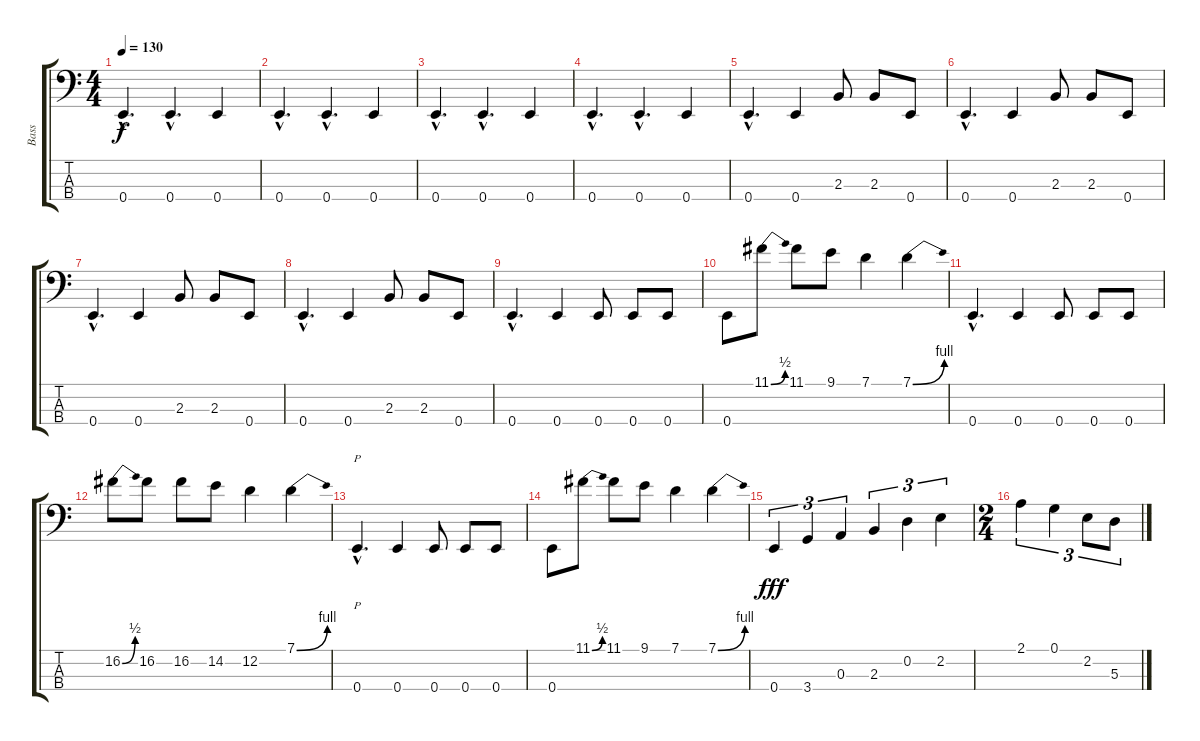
\track ("Bass" "Bass") {instrument electricbasspick}
\staff {score tabs}
\tuning (G2 D2 A1 E1) {hide}
\ts (4 4)
\tempo 130
\clef f4
\ks c
0.4{hac}.4{d dy f} 0.4{hac}.4{d} 0.4.4 |
0.4{hac}.4{d} 0.4{hac}.4{d} 0.4.4 |
0.4{hac}.4{d} 0.4{hac}.4{d} 0.4.4 |
0.4{hac}.4{d} 0.4{hac}.4{d} 0.4.4 |
0.4{hac}.4{d} 0.4.4 2.3.8 2.3.8 0.4.8 |
0.4{hac}.4{d} 0.4.4 2.3.8 2.3.8 0.4.8 |
0.4{hac}.4{d} 0.4.4 2.3.8 2.3.8 0.4.8 |
0.4{hac}.4{d} 0.4.4 2.3.8 2.3.8 0.4.8 |
0.4{hac}.4{d} 0.4.4 0.4.8 0.4.8 0.4.8 |
0.4.8 11.1{be (bend 0 0 60 2)}.8 11.1.8 9.1.8 7.1.4 7.1{be (bend 0 0 60 4)}.4 |
0.4{hac}.4{d} 0.4.4 0.4.8 0.4.8 0.4.8 |
16.2{be (bend 0 0 60 2)}.8 16.2.8 16.2.8 14.2.8 12.2.4 7.1{be (bend 0 0 60 4)}.4 |
0.4{hac}.4{p d} 0.4.4 0.4.8 0.4.8 0.4.8 |
0.4.8 11.1{be (bend 0 0 60 2)}.8 11.1.8 9.1.8 7.1.4 7.1{be (bend 0 0 60 4)}.4 |
0.4.4{tu (3 2) dy fff} 3.4.4{tu (3 2)} 0.3.4{tu (3 2)} 2.3.4{tu (3 2)} 0.2.4{tu (3 2)} 2.2.4{tu (3 2)} |
\ts (2 4)
2.1.4{tu (3 2)} 0.1.4{tu (3 2)} 2.2.8{tu (3 2)} 5.3.8{tu (3 2)}
